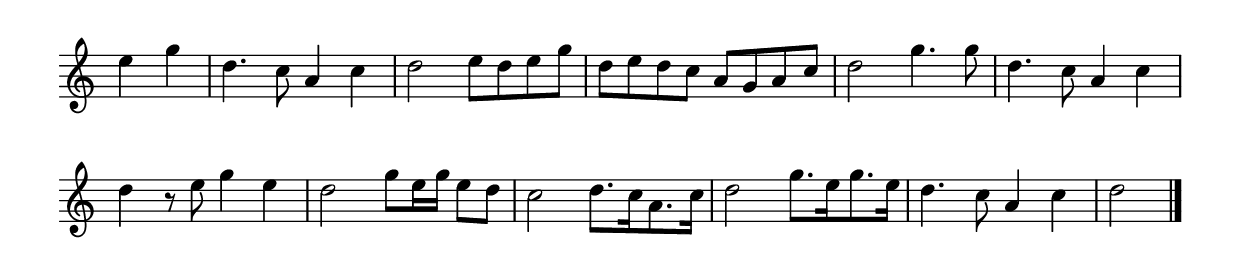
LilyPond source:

\version "2.4"
\paper{ linewidth=15\cm leftmargin=3\cm rightmargin=3\cm indent=0\mm }

% Figure 13

\score {
 \new Staff \with { \remove "Time_signature_engraver" }
 \relative c'' {
  \clef treble
  \set Score.barNumberVisibility = ##f
  \time 4/4
  \partial 2
  e4 g | d4. c8 a4 c | d2 e8 d e g | d e d c  a g a c |
  d2 g4. g8 | d4. c8 a4 c | d r8 e g4 e | d2 g8[ e16 g] e8[ d] |
  c2 d8.[ c16 a8. c16] | d2 g8.[ e16 g8. e16] | d4. c8 a4 c | d2 \bar "|."
 }
 \layout { }
 \midi { \tempo 4=108 }
}

